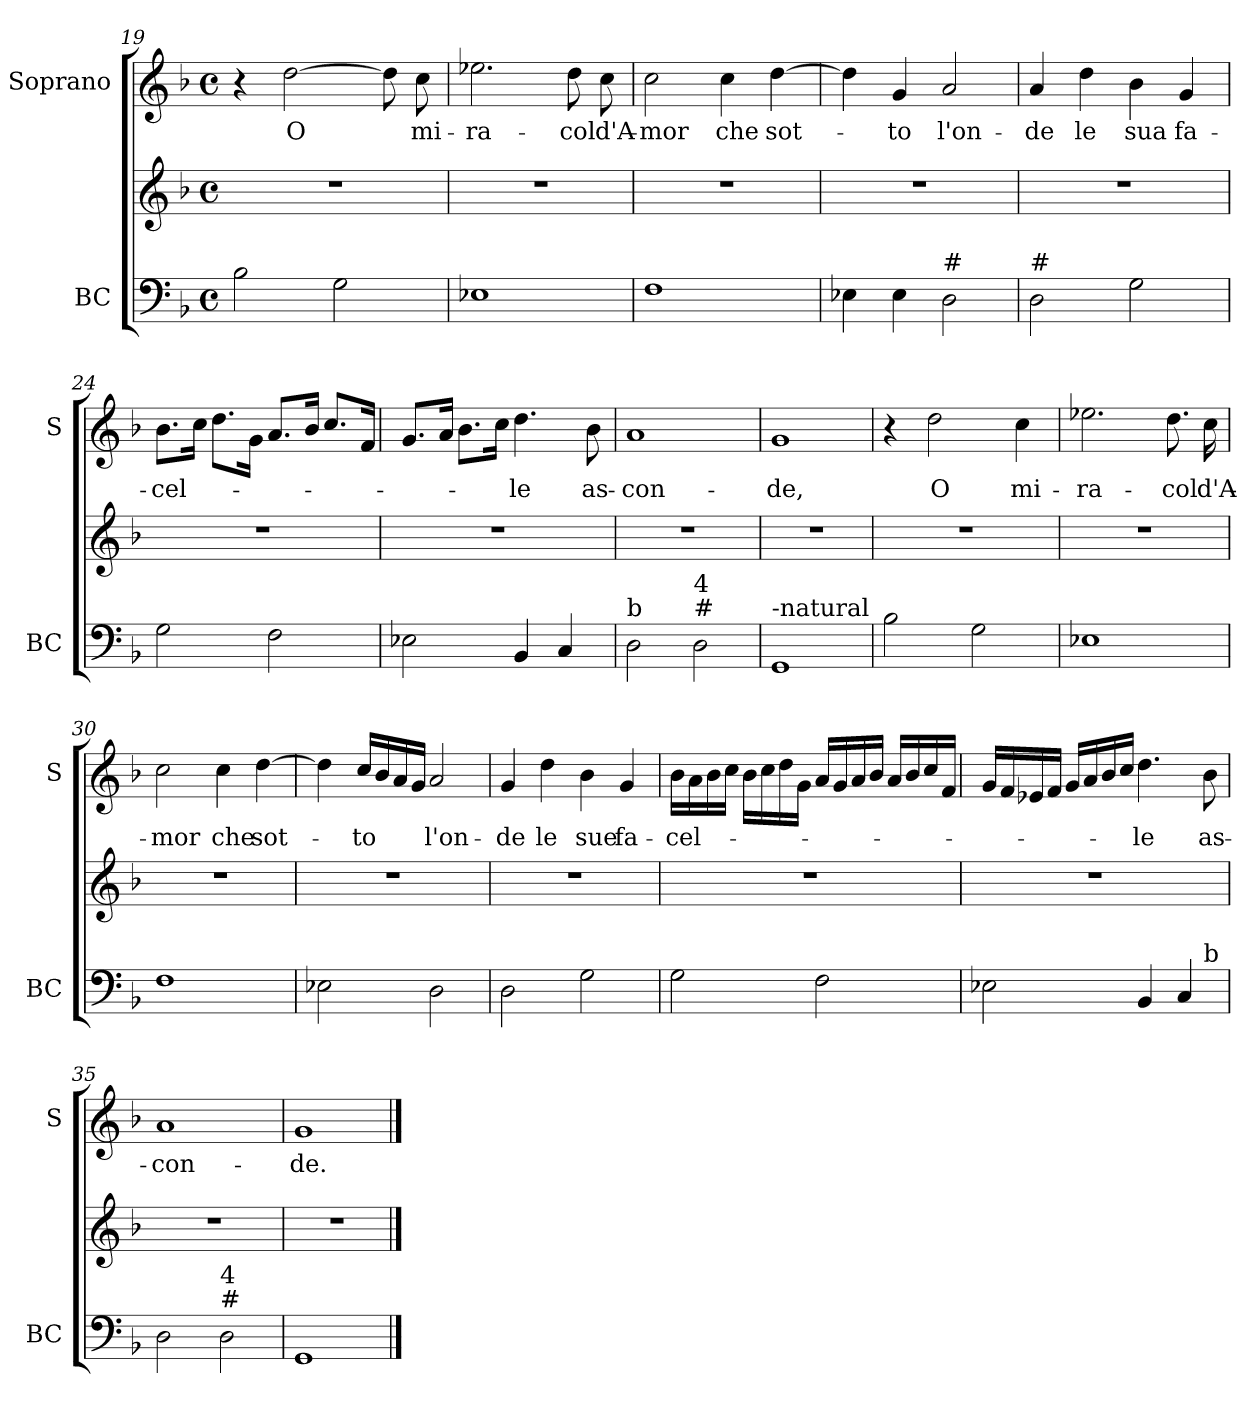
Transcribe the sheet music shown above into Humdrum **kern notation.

**kern	**kern	**kern	**text
*part2	*part2	*part1	*part1
*staff3	*staff2	*staff1	*staff1
*I"BC	*	*I"Soprano	*
*I'BC	*	*I'S	*
*clefF4	*clefG2	*clefG2	*
*k[b-]	*k[b-]	*k[b-]	*
*F:	*F:	*F:	*
*M4/4	*M4/4	*M4/4	*
*met(c)	*met(c)	*met(c)	*
=19	=19	=19	=19
2B-\	1r	4r	.
!	!	!	!LO:LY:b
.	.	[2dd\	O
2G\	.	.	.
.	.	8dd\]	.
!	!	!	!LO:LY:b
.	.	8cc\	mi-
=20	=20	=20	=20
!	!	!	!LO:LY:b
1E-X	1r	2.ee-X\	-ra-
!	!	!	!LO:LY:b
.	.	8dd\	-col
!	!	!	!LO:LY:b
.	.	8cc\	d'A-
=21	=21	=21	=21
!	!	!	!LO:LY:b
1F	1r	2cc\	-mor
!	!	!	!LO:LY:b
.	.	4cc\	che
!	!	!	!LO:LY:b
.	.	[4dd\	sot-
!!LO:LB:g=z
=22	=22	=22	=22
4E-X\	1r	4dd\]	.
!	!	!	!LO:LY:b
4E-\	.	4g/	-to
!LO:TX:a:t=#	!	!	!
!	!	!	!LO:LY:b
2D\	.	2a/	l'on-
=23	=23	=23	=23
!LO:TX:a:t=#	!	!	!
!	!	!	!LO:LY:b
2D\	1r	4a/	-de
!	!	!	!LO:LY:b
.	.	4dd\	le
!	!	!	!LO:LY:b
2G\	.	4b-\	sua
!	!	!	!LO:LY:b
.	.	4g/	fa-
=24	=24	=24	=24
!	!	!	!LO:LY:b
2G\	1r	8.b-\L	-cel-
.	.	16cc\Jk	.
.	.	8.dd\L	.
.	.	16g\Jk	.
2F\	.	8.a/L	.
.	.	16b-/Jk	.
.	.	8.cc/L	.
.	.	16f/Jk	.
=25	=25	=25	=25
2E-X\	1r	8.g/L	.
.	.	16a/Jk	.
.	.	8.b-\L	.
.	.	16cc\Jk	.
!	!	!	!LO:LY:b
4BB-/	.	4.dd\	-le
4C/	.	.	.
!	!	!	!LO:LY:b
.	.	8b-\	as-
=26	=26	=26	=26
!LO:TX:a:t=b	!	!	!
!	!	!	!LO:LY:b
2D\	1r	1a	-con-
!LO:TX:a:t=#	!	!	!
!LO:TX:a:t=4	!	!	!
2D\	.	.	.
!!LO:LB:g=z
=27	=27	=27	=27
!LO:TX:a:t=-natural	!	!	!
!	!	!	!LO:LY:b
1GG	1r	1g	-de,
=28	=28	=28	=28
2B-\	1r	4r	.
!	!	!	!LO:LY:b
.	.	2dd\	O
2G\	.	.	.
!	!	!	!LO:LY:b
.	.	4cc\	mi-
=29	=29	=29	=29
!	!	!	!LO:LY:b
1E-X	1r	2.ee-X\	-ra-
!	!	!	!LO:LY:b
.	.	8.dd\	-col
!	!	!	!LO:LY:b
.	.	16cc\	d'A-
=30	=30	=30	=30
!	!	!	!LO:LY:b
1F	1r	2cc\	-mor
!	!	!	!LO:LY:b
.	.	4cc\	che
!	!	!	!LO:LY:b
.	.	[4dd\	sot-
=31	=31	=31	=31
2E-X\	1r	4dd\]	.
!	!	!	!LO:LY:b
.	.	16cc/LL	-to
.	.	16b-/	.
.	.	16a/	.
.	.	16g/JJ	.
!	!	!	!LO:LY:b
2D\	.	2a/	l'on-
!!LO:LB:g=z
=32	=32	=32	=32
!	!	!	!LO:LY:b
2D\	1r	4g/	-de
!	!	!	!LO:LY:b
.	.	4dd\	le
!	!	!	!LO:LY:b
2G\	.	4b-\	sue
!	!	!	!LO:LY:b
.	.	4g/	fa-
=33	=33	=33	=33
!	!	!	!LO:LY:b
2G\	1r	16b-\LL	-cel-
.	.	16a\	.
.	.	16b-\	.
.	.	16cc\JJ	.
.	.	16b-\LL	.
.	.	16cc\	.
.	.	16dd\	.
.	.	16g\JJ	.
2F\	.	16a/LL	.
.	.	16g/	.
.	.	16a/	.
.	.	16b-/JJ	.
.	.	16a/LL	.
.	.	16b-/	.
.	.	16cc/	.
.	.	16f/JJ	.
=34	=34	=34	=34
*^	*	*	*
2E-X\	2..ryy	1r	16g/LL	.
.	.	.	16f/	.
.	.	.	16e-X/	.
.	.	.	16f/JJ	.
.	.	.	16g/LL	.
.	.	.	16a/	.
.	.	.	16b-/	.
.	.	.	16cc/JJ	.
!	!	!	!	!LO:LY:b
4BB-/	.	.	4.dd\	-le
4C/	.	.	.	.
!	!LO:TX:a:t=b	!	!	!
!	!	!	!	!LO:LY:b
.	8ryy	.	8b-\	as-
=35	=35	=35	=35	=35
!	!	!	!	!LO:LY:b
*v	*v	*	*	*
2D\	1r	1a	-con-
!LO:TX:a:t=#	!	!	!
!LO:TX:a:t=4	!	!	!
2D\	.	.	.
=36	=36	=36	=36
!	!	!	!LO:LY:b
1GG	1r	1g	-de.
==	==	==	==
*-	*-	*-	*-
